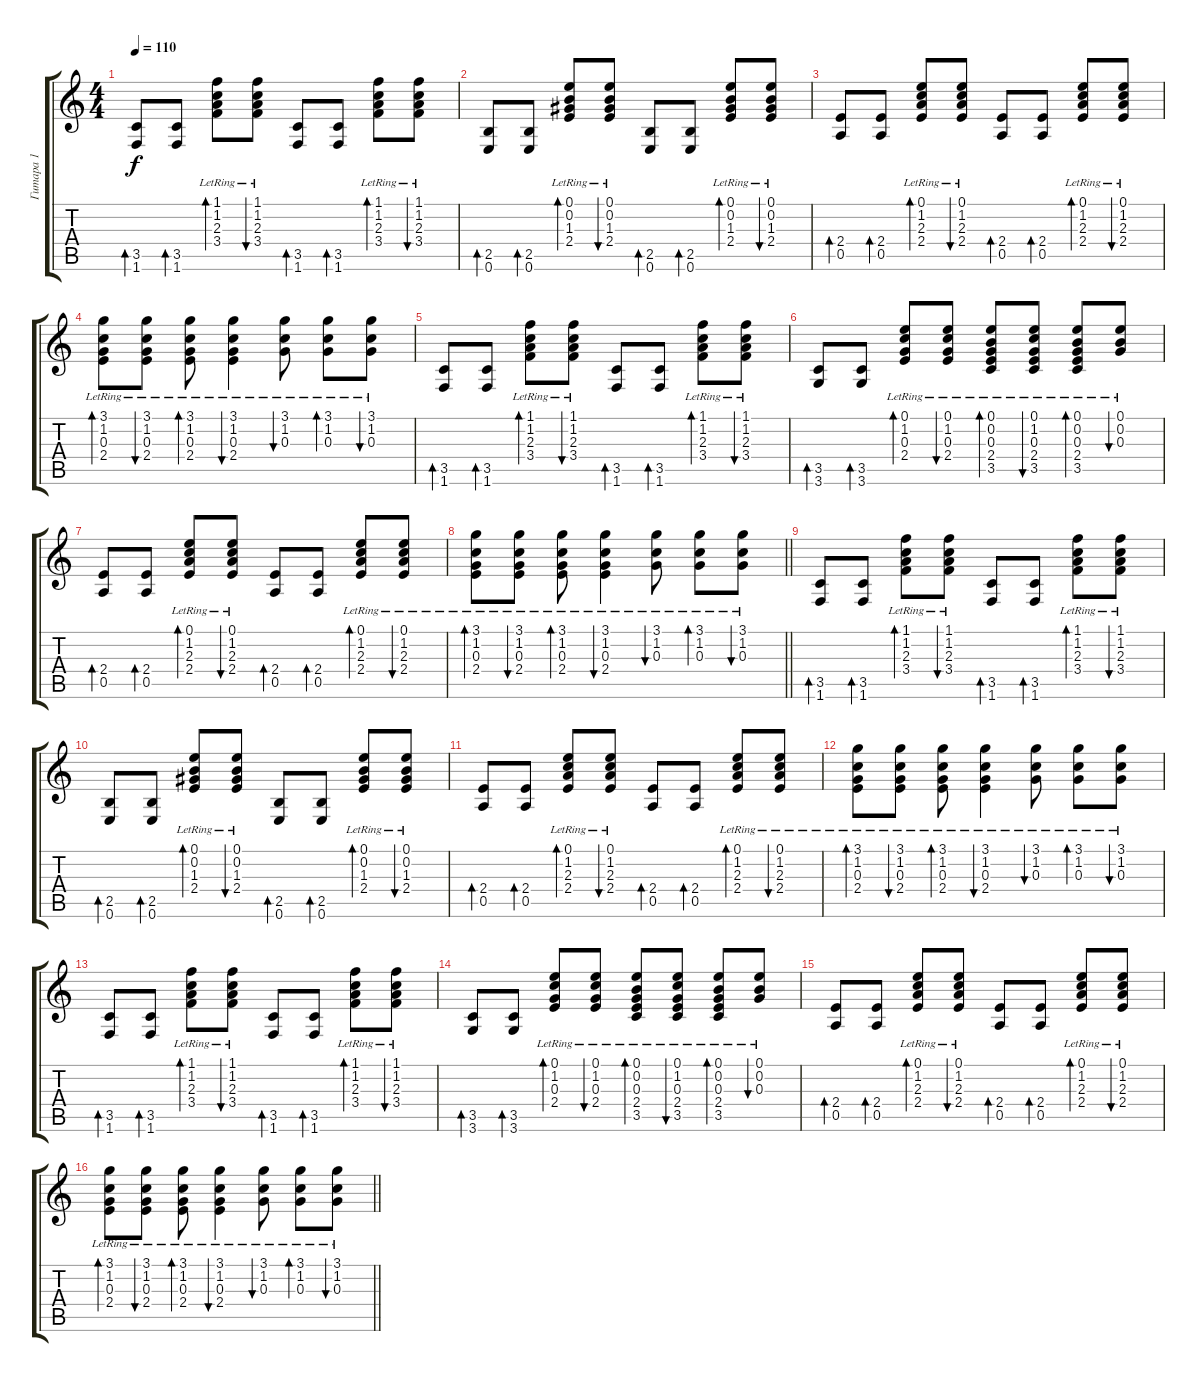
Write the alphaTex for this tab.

\track ("Гитара 1" "Гитара 1") {instrument acousticguitarsteel}
\staff {score tabs}
\tuning (E4 B3 G3 D3 A2 E2) {hide}
\ts (4 4)
\tempo 110
\clef g2
\ks c
(3.5 1.6).8{bd 30 dy f} (3.5 1.6).8{bd 30} (1.1{lr} 1.2{lr} 2.3{lr} 3.4{lr}).8{bd 30} (1.1{lr} 1.2{lr} 2.3{lr} 3.4{lr}).8{bu 30} (3.5 1.6).8{bd 30} (3.5 1.6).8{bd 30} (1.1{lr} 1.2{lr} 2.3{lr} 3.4{lr}).8{bd 30} (1.1{lr} 1.2{lr} 2.3{lr} 3.4{lr}).8{bu 30} |
(2.5 0.6).8{bd 30} (2.5 0.6).8{bd 30} (0.1{lr} 0.2{lr} 1.3{lr} 2.4{lr}).8{bd 30} (0.1{lr} 0.2{lr} 1.3{lr} 2.4{lr}).8{bu 30} (2.5 0.6).8{bd 30} (2.5 0.6).8{bd 30} (0.1{lr} 0.2{lr} 1.3{lr} 2.4{lr}).8{bd 30} (0.1{lr} 0.2{lr} 1.3{lr} 2.4{lr}).8{bu 30} |
(2.4 0.5).8{bd 30} (2.4 0.5).8{bd 30} (0.1{lr} 1.2{lr} 2.3{lr} 2.4{lr}).8{bd 30} (0.1{lr} 1.2{lr} 2.3{lr} 2.4{lr}).8{bu 30} (2.4 0.5).8{bd 30} (2.4 0.5).8{bd 30} (0.1{lr} 1.2{lr} 2.3{lr} 2.4{lr}).8{bd 30} (0.1{lr} 1.2{lr} 2.3{lr} 2.4{lr}).8{bu 30} |
(3.1{lr} 1.2{lr} 0.3{lr} 2.4{lr}).8{bd 30} (3.1{lr} 1.2{lr} 0.3{lr} 2.4{lr}).8{bu 30} (3.1{lr} 1.2{lr} 0.3{lr} 2.4{lr}).8{bd 30} (3.1{lr} 1.2{lr} 0.3{lr} 2.4{lr}).4{bu 30} (3.1{lr} 1.2{lr} 0.3{lr}).8{bu 30} (3.1{lr} 1.2{lr} 0.3{lr}).8{bd 30} (3.1{lr} 1.2{lr} 0.3{lr}).8{bu 30} |
(3.5 1.6).8{bd 30} (3.5 1.6).8{bd 30} (1.1{lr} 1.2{lr} 2.3{lr} 3.4{lr}).8{bd 30} (1.1{lr} 1.2{lr} 2.3{lr} 3.4{lr}).8{bu 30} (3.5 1.6).8{bd 30} (3.5 1.6).8{bd 30} (1.1{lr} 1.2{lr} 2.3{lr} 3.4{lr}).8{bd 30} (1.1{lr} 1.2{lr} 2.3{lr} 3.4{lr}).8{bu 30} |
(3.5 3.6).8{bd 30} (3.5 3.6).8{bd 30} (0.1{lr} 1.2{lr} 0.3{lr} 2.4{lr}).8{bd 30} (0.1{lr} 1.2{lr} 0.3{lr} 2.4{lr}).8{bu 30} (0.1{lr} 0.2{lr} 0.3{lr} 2.4{lr} 3.5{lr}).8{bd 30} (0.1{lr} 1.2{lr} 0.3{lr} 2.4{lr} 3.5{lr}).8{bu 30} (0.1{lr} 0.2{lr} 0.3{lr} 2.4{lr} 3.5{lr}).8{bd 30} (0.1{lr} 0.2{lr} 0.3{lr}).8{bu 30} |
(2.4 0.5).8{bd 30} (2.4 0.5).8{bd 30} (0.1{lr} 1.2{lr} 2.3{lr} 2.4{lr}).8{bd 30} (0.1{lr} 1.2{lr} 2.3{lr} 2.4{lr}).8{bu 30} (2.4 0.5).8{bd 30} (2.4 0.5).8{bd 30} (0.1{lr} 1.2{lr} 2.3{lr} 2.4{lr}).8{bd 30} (0.1{lr} 1.2{lr} 2.3{lr} 2.4{lr}).8{bu 30} |
\barLineRight lightlight
(3.1{lr} 1.2{lr} 0.3{lr} 2.4{lr}).8{bd 30} (3.1{lr} 1.2{lr} 0.3{lr} 2.4{lr}).8{bu 30} (3.1{lr} 1.2{lr} 0.3{lr} 2.4{lr}).8{bd 30} (3.1{lr} 1.2{lr} 0.3{lr} 2.4{lr}).4{bu 30} (3.1{lr} 1.2{lr} 0.3{lr}).8{bu 30} (3.1{lr} 1.2{lr} 0.3{lr}).8{bd 30} (3.1{lr} 1.2{lr} 0.3{lr}).8{bu 30} |
(3.5 1.6).8{bd 30} (3.5 1.6).8{bd 30} (1.1{lr} 1.2{lr} 2.3{lr} 3.4{lr}).8{bd 30} (1.1{lr} 1.2{lr} 2.3{lr} 3.4{lr}).8{bu 30} (3.5 1.6).8{bd 30} (3.5 1.6).8{bd 30} (1.1{lr} 1.2{lr} 2.3{lr} 3.4{lr}).8{bd 30} (1.1{lr} 1.2{lr} 2.3{lr} 3.4{lr}).8{bu 30} |
(2.5 0.6).8{bd 30} (2.5 0.6).8{bd 30} (0.1{lr} 0.2{lr} 1.3{lr} 2.4{lr}).8{bd 30} (0.1{lr} 0.2{lr} 1.3{lr} 2.4{lr}).8{bu 30} (2.5 0.6).8{bd 30} (2.5 0.6).8{bd 30} (0.1{lr} 0.2{lr} 1.3{lr} 2.4{lr}).8{bd 30} (0.1{lr} 0.2{lr} 1.3{lr} 2.4{lr}).8{bu 30} |
(2.4 0.5).8{bd 30} (2.4 0.5).8{bd 30} (0.1{lr} 1.2{lr} 2.3{lr} 2.4{lr}).8{bd 30} (0.1{lr} 1.2{lr} 2.3{lr} 2.4{lr}).8{bu 30} (2.4 0.5).8{bd 30} (2.4 0.5).8{bd 30} (0.1{lr} 1.2{lr} 2.3{lr} 2.4{lr}).8{bd 30} (0.1{lr} 1.2{lr} 2.3{lr} 2.4{lr}).8{bu 30} |
(3.1{lr} 1.2{lr} 0.3{lr} 2.4{lr}).8{bd 30} (3.1{lr} 1.2{lr} 0.3{lr} 2.4{lr}).8{bu 30} (3.1{lr} 1.2{lr} 0.3{lr} 2.4{lr}).8{bd 30} (3.1{lr} 1.2{lr} 0.3{lr} 2.4{lr}).4{bu 30} (3.1{lr} 1.2{lr} 0.3{lr}).8{bu 30} (3.1{lr} 1.2{lr} 0.3{lr}).8{bd 30} (3.1{lr} 1.2{lr} 0.3{lr}).8{bu 30} |
(3.5 1.6).8{bd 30} (3.5 1.6).8{bd 30} (1.1{lr} 1.2{lr} 2.3{lr} 3.4{lr}).8{bd 30} (1.1{lr} 1.2{lr} 2.3{lr} 3.4{lr}).8{bu 30} (3.5 1.6).8{bd 30} (3.5 1.6).8{bd 30} (1.1{lr} 1.2{lr} 2.3{lr} 3.4{lr}).8{bd 30} (1.1{lr} 1.2{lr} 2.3{lr} 3.4{lr}).8{bu 30} |
(3.5 3.6).8{bd 30} (3.5 3.6).8{bd 30} (0.1{lr} 1.2{lr} 0.3{lr} 2.4{lr}).8{bd 30} (0.1{lr} 1.2{lr} 0.3{lr} 2.4{lr}).8{bu 30} (0.1{lr} 0.2{lr} 0.3{lr} 2.4{lr} 3.5{lr}).8{bd 30} (0.1{lr} 1.2{lr} 0.3{lr} 2.4{lr} 3.5{lr}).8{bu 30} (0.1{lr} 0.2{lr} 0.3{lr} 2.4{lr} 3.5{lr}).8{bd 30} (0.1{lr} 0.2{lr} 0.3{lr}).8{bu 30} |
(2.4 0.5).8{bd 30} (2.4 0.5).8{bd 30} (0.1{lr} 1.2{lr} 2.3{lr} 2.4{lr}).8{bd 30} (0.1{lr} 1.2{lr} 2.3{lr} 2.4{lr}).8{bu 30} (2.4 0.5).8{bd 30} (2.4 0.5).8{bd 30} (0.1{lr} 1.2{lr} 2.3{lr} 2.4{lr}).8{bd 30} (0.1{lr} 1.2{lr} 2.3{lr} 2.4{lr}).8{bu 30} |
\barLineRight lightlight
(3.1{lr} 1.2{lr} 0.3{lr} 2.4{lr}).8{bd 30} (3.1{lr} 1.2{lr} 0.3{lr} 2.4{lr}).8{bu 30} (3.1{lr} 1.2{lr} 0.3{lr} 2.4{lr}).8{bd 30} (3.1{lr} 1.2{lr} 0.3{lr} 2.4{lr}).4{bu 30} (3.1{lr} 1.2{lr} 0.3{lr}).8{bu 30} (3.1{lr} 1.2{lr} 0.3{lr}).8{bd 30} (3.1{lr} 1.2{lr} 0.3{lr}).8{bu 30}
